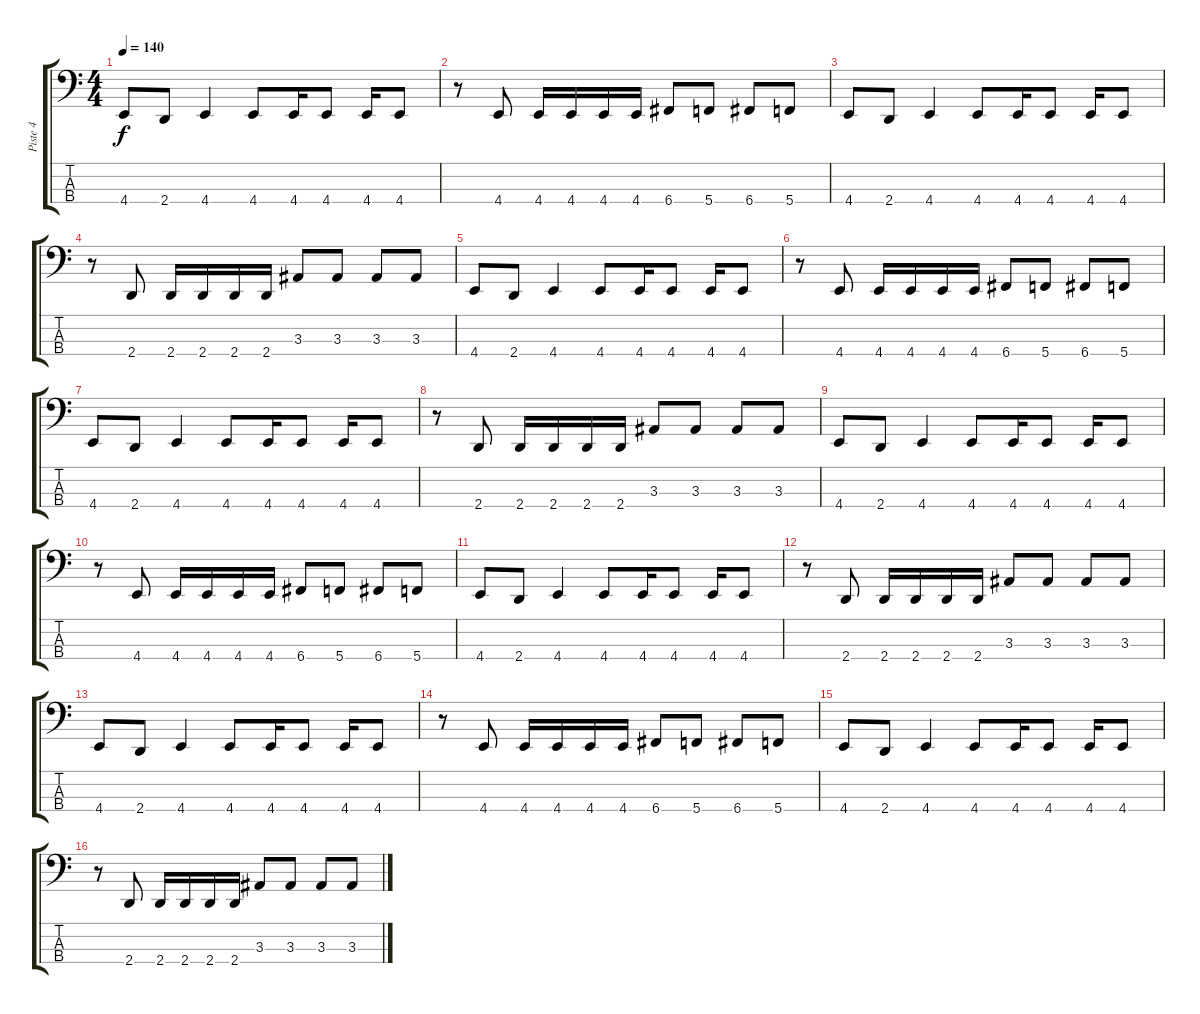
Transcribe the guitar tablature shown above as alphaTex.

\track ("Piste 4" "Piste 4") {instrument electricbassfinger}
\staff {score tabs}
\tuning (F2 C2 G1 C1) {hide}
\ts (4 4)
\tempo 140
\clef f4
\ks c
4.4.8{dy f} 2.4.8 4.4.4 4.4.8 4.4.16 4.4.8 4.4.16 4.4.8 |
r.8 4.4.8 4.4.16 4.4.16 4.4.16 4.4.16 6.4.8 5.4.8 6.4.8 5.4.8 |
4.4.8 2.4.8 4.4.4 4.4.8 4.4.16 4.4.8 4.4.16 4.4.8 |
r.8 2.4.8 2.4.16 2.4.16 2.4.16 2.4.16 3.3.8 3.3.8 3.3.8 3.3.8 |
4.4.8 2.4.8 4.4.4 4.4.8 4.4.16 4.4.8 4.4.16 4.4.8 |
r.8 4.4.8 4.4.16 4.4.16 4.4.16 4.4.16 6.4.8 5.4.8 6.4.8 5.4.8 |
4.4.8 2.4.8 4.4.4 4.4.8 4.4.16 4.4.8 4.4.16 4.4.8 |
r.8 2.4.8 2.4.16 2.4.16 2.4.16 2.4.16 3.3.8 3.3.8 3.3.8 3.3.8 |
4.4.8 2.4.8 4.4.4 4.4.8 4.4.16 4.4.8 4.4.16 4.4.8 |
r.8 4.4.8 4.4.16 4.4.16 4.4.16 4.4.16 6.4.8 5.4.8 6.4.8 5.4.8 |
4.4.8 2.4.8 4.4.4 4.4.8 4.4.16 4.4.8 4.4.16 4.4.8 |
r.8 2.4.8 2.4.16 2.4.16 2.4.16 2.4.16 3.3.8 3.3.8 3.3.8 3.3.8 |
4.4.8 2.4.8 4.4.4 4.4.8 4.4.16 4.4.8 4.4.16 4.4.8 |
r.8 4.4.8 4.4.16 4.4.16 4.4.16 4.4.16 6.4.8 5.4.8 6.4.8 5.4.8 |
4.4.8 2.4.8 4.4.4 4.4.8 4.4.16 4.4.8 4.4.16 4.4.8 |
r.8 2.4.8 2.4.16 2.4.16 2.4.16 2.4.16 3.3.8 3.3.8 3.3.8 3.3.8
